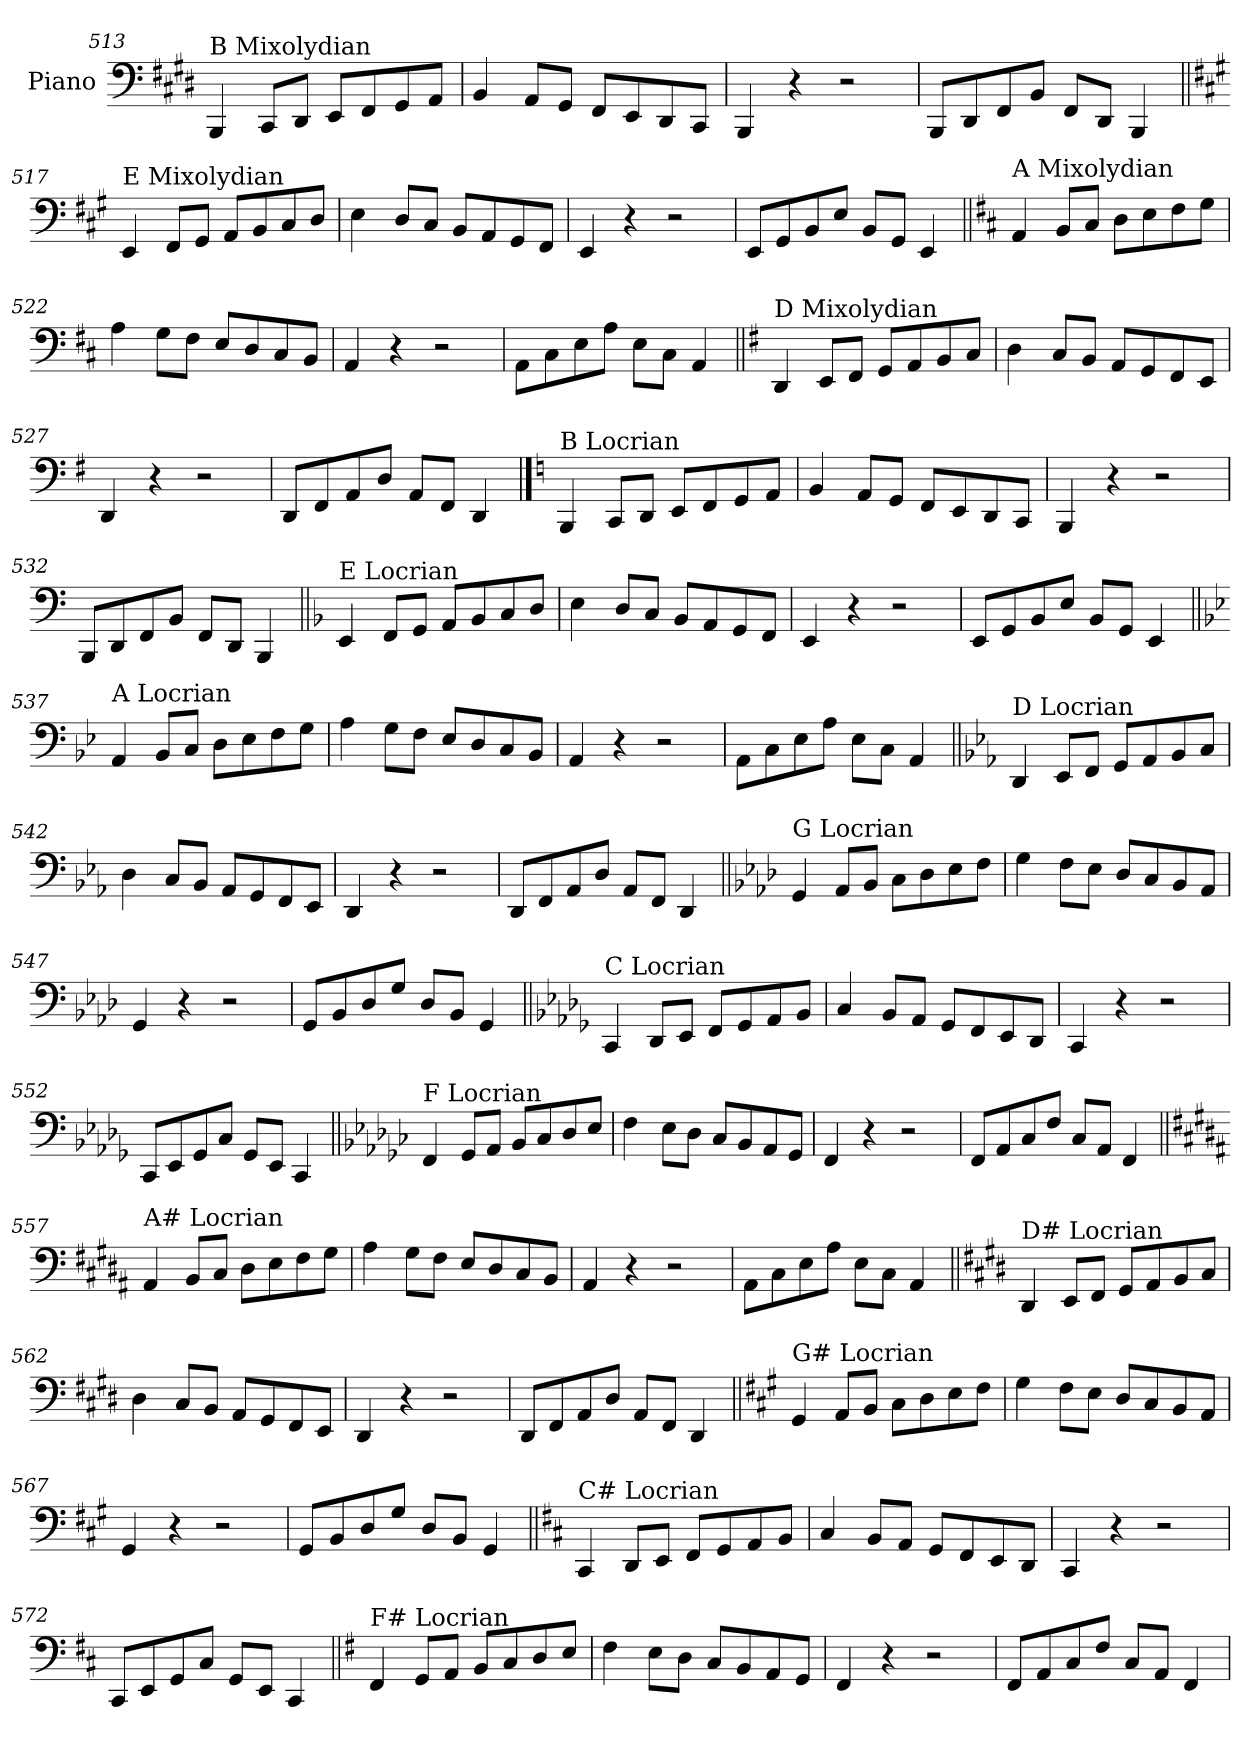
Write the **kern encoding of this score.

**kern
*part1
*staff1
*I"Piano
*I'Pno.
!!LO:LB:g=z
*clefF4
*k[f#c#g#d#]
=513
!LO:TX:a:t=B Mixolydian
4BBB/
8CC#/L
8DD#/J
8EE/L
8FF#/
8GG#/
8AA/J
=514
4BB/
8AA/L
8GG#/J
8FF#/L
8EE/
8DD#/
8CC#/J
=515
4BBB/
4r
2r
=516
8BBB/L
8DD#/
8FF#/
8BB/J
8FF#/L
8DD#/J
4BBB/
!!LO:LB:g=z
=517||
*k[f#c#g#]
!LO:TX:a:t=E Mixolydian
4EE/
8FF#/L
8GG#/J
8AA/L
8BB/
8C#/
8D/J
=518
4E\
8D/L
8C#/J
8BB/L
8AA/
8GG#/
8FF#/J
=519
4EE/
4r
2r
=520
8EE/L
8GG#/
8BB/
8E/J
8BB/L
8GG#/J
4EE/
!!LO:LB:g=z
=521||
*k[f#c#]
!LO:TX:a:t=A Mixolydian
4AA/
8BB/L
8C#/J
8D\L
8E\
8F#\
8G\J
=522
4A\
8G\L
8F#\J
8E/L
8D/
8C#/
8BB/J
=523
4AA/
4r
2r
=524
8AA\L
8C#\
8E\
8A\J
8E\L
8C#\J
4AA/
!!LO:LB:g=z
=525||
*k[f#]
!LO:TX:a:t=D Mixolydian
4DD/
8EE/L
8FF#/J
8GG/L
8AA/
8BB/
8C/J
=526
4D\
8C/L
8BB/J
8AA/L
8GG/
8FF#/
8EE/J
=527
4DD/
4r
2r
=528
8DD/L
8FF#/
8AA/
8D/J
8AA/L
8FF#/J
4DD/
!!LO:PB:g=z
==529
*k[]
!LO:TX:a:t=B Locrian
4BBB/
8CC/L
8DD/J
8EE/L
8FF/
8GG/
8AA/J
=530
4BB/
8AA/L
8GG/J
8FF/L
8EE/
8DD/
8CC/J
=531
4BBB/
4r
2r
=532
8BBB/L
8DD/
8FF/
8BB/J
8FF/L
8DD/J
4BBB/
!!LO:LB:g=z
=533||
*k[b-]
!LO:TX:a:t=E Locrian
4EE/
8FF/L
8GG/J
8AA/L
8BB-/
8C/
8D/J
=534
4E\
8D/L
8C/J
8BB-/L
8AA/
8GG/
8FF/J
=535
4EE/
4r
2r
=536
8EE/L
8GG/
8BB-/
8E/J
8BB-/L
8GG/J
4EE/
!!LO:LB:g=z
=537||
*k[b-e-]
!LO:TX:a:t=A Locrian
4AA/
8BB-/L
8C/J
8D\L
8E-\
8F\
8G\J
=538
4A\
8G\L
8F\J
8E-/L
8D/
8C/
8BB-/J
=539
4AA/
4r
2r
=540
8AA\L
8C\
8E-\
8A\J
8E-\L
8C\J
4AA/
!!LO:LB:g=z
=541||
*k[b-e-a-]
!LO:TX:a:t=D Locrian
4DD/
8EE-/L
8FF/J
8GG/L
8AA-/
8BB-/
8C/J
=542
4D\
8C/L
8BB-/J
8AA-/L
8GG/
8FF/
8EE-/J
=543
4DD/
4r
2r
=544
8DD/L
8FF/
8AA-/
8D/J
8AA-/L
8FF/J
4DD/
!!LO:LB:g=z
=545||
*k[b-e-a-d-]
!LO:TX:a:t=G Locrian
4GG/
8AA-/L
8BB-/J
8C\L
8D-\
8E-\
8F\J
=546
4G\
8F\L
8E-\J
8D-/L
8C/
8BB-/
8AA-/J
=547
4GG/
4r
2r
=548
8GG/L
8BB-/
8D-/
8G/J
8D-/L
8BB-/J
4GG/
!!LO:LB:g=z
=549||
*k[b-e-a-d-g-]
!LO:TX:a:t=C Locrian
4CC/
8DD-/L
8EE-/J
8FF/L
8GG-/
8AA-/
8BB-/J
=550
4C/
8BB-/L
8AA-/J
8GG-/L
8FF/
8EE-/
8DD-/J
=551
4CC/
4r
2r
=552
8CC/L
8EE-/
8GG-/
8C/J
8GG-/L
8EE-/J
4CC/
!!LO:LB:g=z
=553||
*k[b-e-a-d-g-c-]
!LO:TX:a:t=F Locrian
4FF/
8GG-/L
8AA-/J
8BB-/L
8C-/
8D-/
8E-/J
=554
4F\
8E-\L
8D-\J
8C-/L
8BB-/
8AA-/
8GG-/J
=555
4FF/
4r
2r
=556
8FF/L
8AA-/
8C-/
8F/J
8C-/L
8AA-/J
4FF/
!!LO:LB:g=z
=557||
*k[f#c#g#d#a#]
!LO:TX:a:t=A# Locrian
4AA#/
8BB/L
8C#/J
8D#\L
8E\
8F#\
8G#\J
=558
4A#\
8G#\L
8F#\J
8E/L
8D#/
8C#/
8BB/J
=559
4AA#/
4r
2r
=560
8AA#\L
8C#\
8E\
8A#\J
8E\L
8C#\J
4AA#/
!!LO:LB:g=z
=561||
*k[f#c#g#d#]
!LO:TX:a:t=D# Locrian
4DD#/
8EE/L
8FF#/J
8GG#/L
8AA/
8BB/
8C#/J
=562
4D#\
8C#/L
8BB/J
8AA/L
8GG#/
8FF#/
8EE/J
=563
4DD#/
4r
2r
=564
8DD#/L
8FF#/
8AA/
8D#/J
8AA/L
8FF#/J
4DD#/
!!LO:LB:g=z
=565||
*k[f#c#g#]
!LO:TX:a:t=G# Locrian
4GG#/
8AA/L
8BB/J
8C#\L
8D\
8E\
8F#\J
=566
4G#\
8F#\L
8E\J
8D/L
8C#/
8BB/
8AA/J
=567
4GG#/
4r
2r
=568
8GG#/L
8BB/
8D/
8G#/J
8D/L
8BB/J
4GG#/
!!LO:LB:g=z
=569||
*k[f#c#]
!LO:TX:a:t=C# Locrian
4CC#/
8DD/L
8EE/J
8FF#/L
8GG/
8AA/
8BB/J
=570
4C#/
8BB/L
8AA/J
8GG/L
8FF#/
8EE/
8DD/J
=571
4CC#/
4r
2r
=572
8CC#/L
8EE/
8GG/
8C#/J
8GG/L
8EE/J
4CC#/
!!LO:LB:g=z
=573||
*k[f#]
!LO:TX:a:t=F# Locrian
4FF#/
8GG/L
8AA/J
8BB/L
8C/
8D/
8E/J
=574
4F#\
8E\L
8D\J
8C/L
8BB/
8AA/
8GG/J
=575
4FF#/
4r
2r
=576
8FF#/L
8AA/
8C/
8F#/J
8C/L
8AA/J
4FF#/
=
*-
